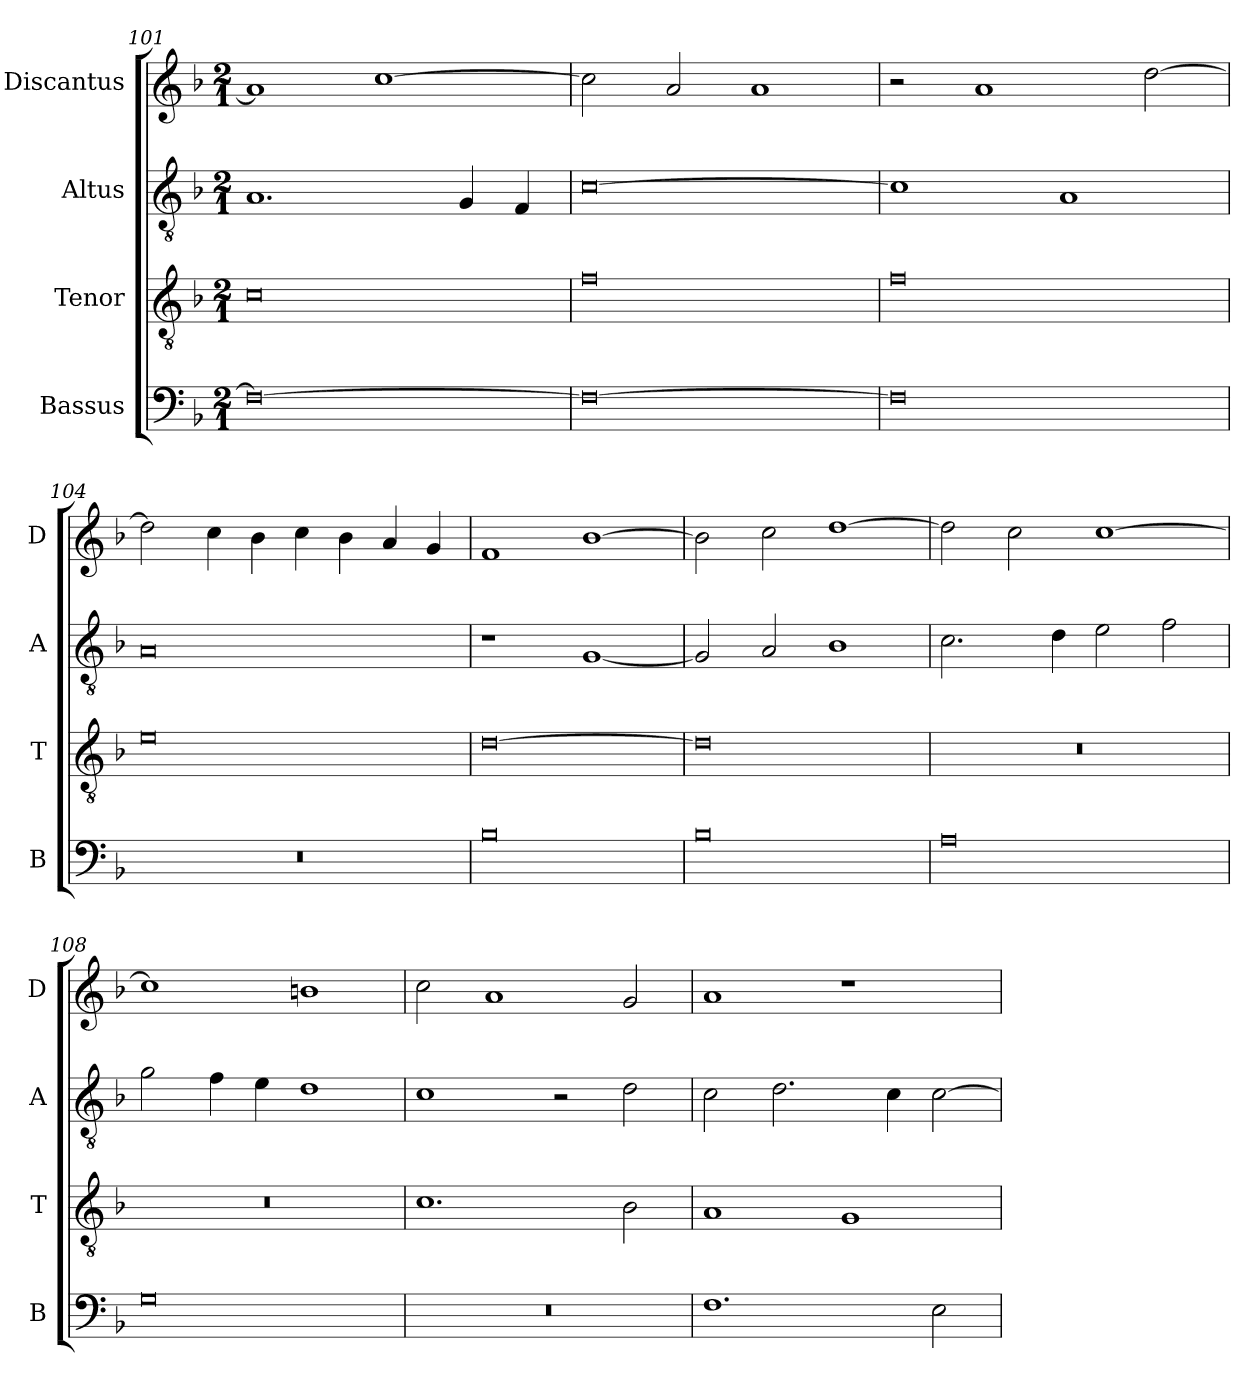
**kern	**kern	**kern	**kern
*part4	*part3	*part2	*part1
*staff4	*staff3	*staff2	*staff1
*I"Bassus	*I"Tenor	*I"Altus	*I"Discantus
*I'B	*I'T	*I'A	*I'D
*clefF4	*clefGv2	*clefGv2	*clefG2
*k[b-]	*k[b-]	*k[b-]	*k[b-]
*M2/1	*M2/1	*M2/1	*M2/1
=101	=101	=101	=101
0F_	0c	1.A	1a]
.	.	.	[1cc
.	.	4G/	.
.	.	4F/	.
=102	=102	=102	=102
0F_	0f	[0c	2cc\]
.	.	.	2a/
.	.	.	1a
=103	=103	=103	=103
0F]	0f	1c]	2r
.	.	.	1a
.	.	1A	.
.	.	.	[2dd\
=104	=104	=104	=104
0r	0e	0A	2dd\]
.	.	.	4cc\
.	.	.	4b-\
.	.	.	4cc\
.	.	.	4b-\
.	.	.	4a/
.	.	.	4g/
=105	=105	=105	=105
0B-	[0d	1r	1f
.	.	[1G	[1b-
=106	=106	=106	=106
0B-	0d]	2G/]	2b-\]
.	.	2A/	2cc\
.	.	1B-	[1dd
=107	=107	=107	=107
0A	0r	2.c\	2dd\]
.	.	.	2cc\
.	.	4d\	.
.	.	2e\	[1cc
.	.	2f\	.
=108	=108	=108	=108
0G	0r	2g\	1cc]
.	.	4f\	.
.	.	4e\	.
.	.	1d	1bn
=109	=109	=109	=109
0r	1.c	1c	2cc\
.	.	.	1a
.	.	2r	.
.	2B-\	2d\	2g/
=110	=110	=110	=110
1.F	1A	2c\	1a
.	.	2.d\	.
.	1G	.	1r
.	.	4c\	.
2E\	.	[2c\	.
=	=	=	=
*-	*-	*-	*-
